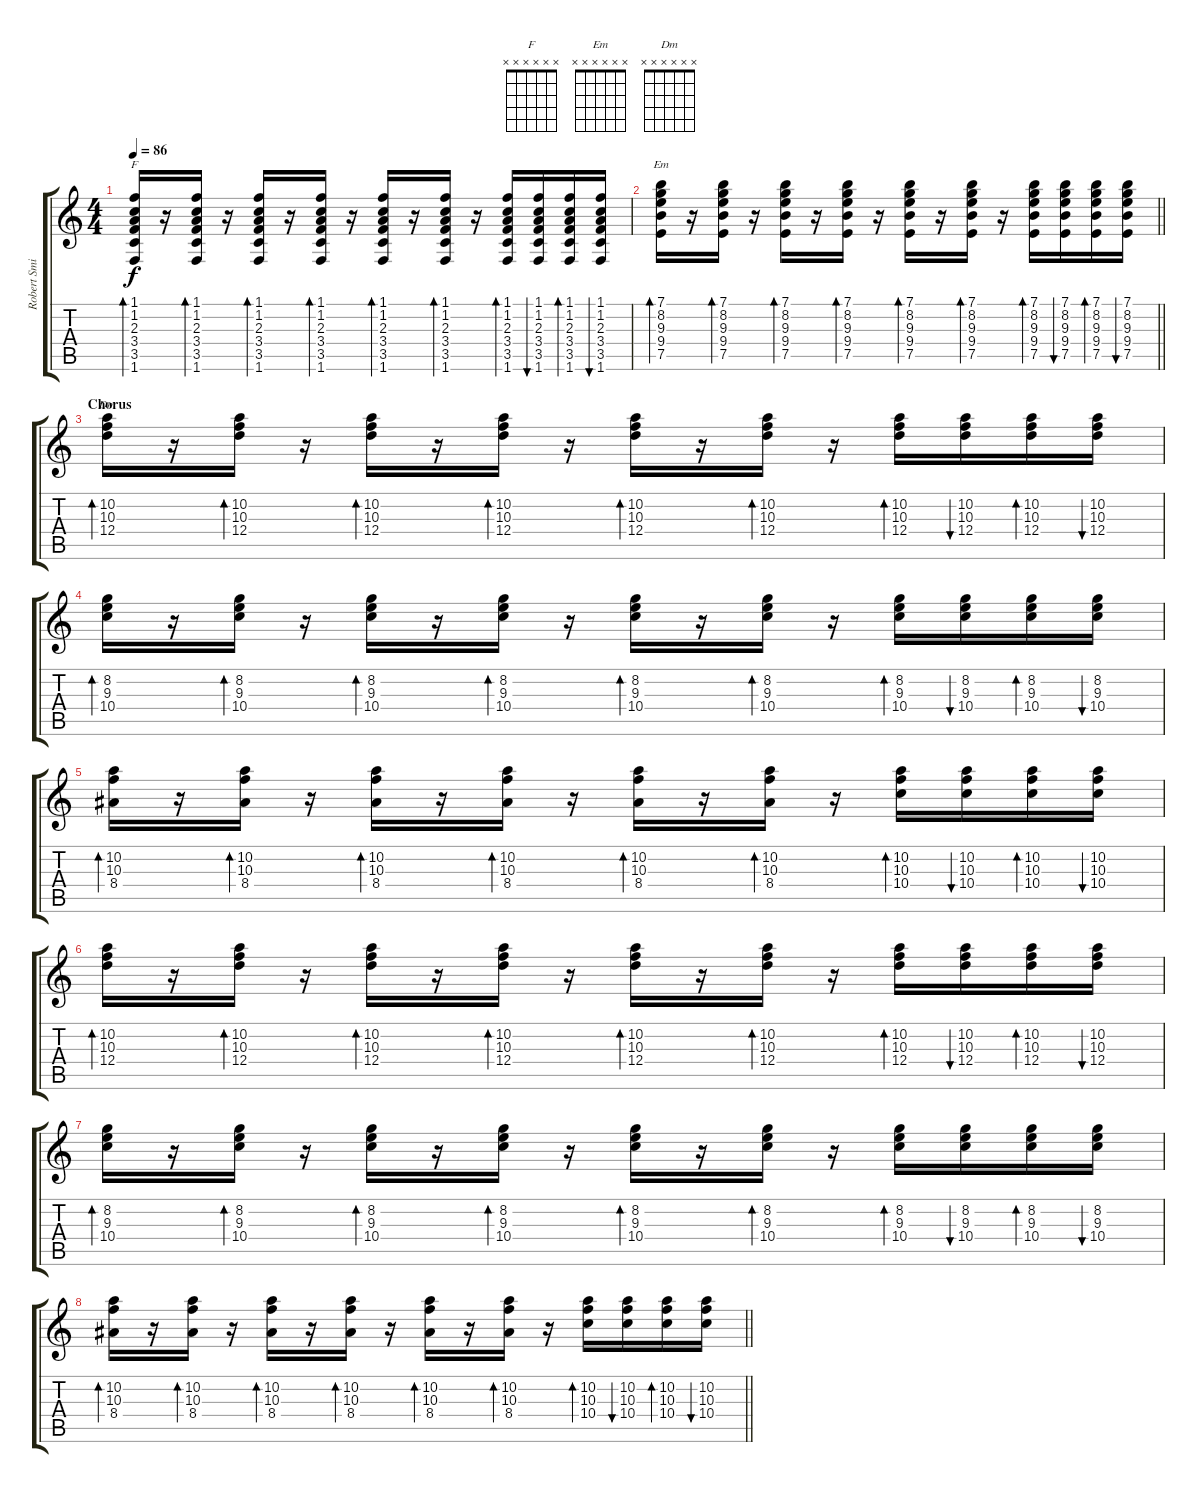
\track ("Robert Smith 1" "Robert Smi") {instrument electricguitarclean}
\staff {score tabs}
\tuning (E4 B3 G3 D3 A2 E2) {hide}
\chord ("F" x x x x x x)
\chord ("Em" x x x x x x)
\chord ("Dm" x x x x x x)
\ts (4 4)
\tempo 86
\clef g2
\ks c
(1.1 1.2 2.3 3.4 3.5 1.6).16{bd 30 ch "F" dy f} r.16 (1.1 1.2 2.3 3.4 3.5 1.6).16{bd 30} r.16 (1.1 1.2 2.3 3.4 3.5 1.6).16{bd 30} r.16 (1.1 1.2 2.3 3.4 3.5 1.6).16{bd 30} r.16 (1.1 1.2 2.3 3.4 3.5 1.6).16{bd 30} r.16 (1.1 1.2 2.3 3.4 3.5 1.6).16{bd 30} r.16 (1.1 1.2 2.3 3.4 3.5 1.6).16{bd 30} (1.1 1.2 2.3 3.4 3.5 1.6).16{bu 30} (1.1 1.2 2.3 3.4 3.5 1.6).16{bd 30} (1.1 1.2 2.3 3.4 3.5 1.6).16{bu 30} |
\barLineRight lightlight
(7.1 8.2 9.3 9.4 7.5).16{bd 30 ch "Em"} r.16 (7.1 8.2 9.3 9.4 7.5).16{bd 30} r.16 (7.1 8.2 9.3 9.4 7.5).16{bd 30} r.16 (7.1 8.2 9.3 9.4 7.5).16{bd 30} r.16 (7.1 8.2 9.3 9.4 7.5).16{bd 30} r.16 (7.1 8.2 9.3 9.4 7.5).16{bd 30} r.16 (7.1 8.2 9.3 9.4 7.5).16{bd 30} (7.1 8.2 9.3 9.4 7.5).16{bu 30} (7.1 8.2 9.3 9.4 7.5).16{bd 30} (7.1 8.2 9.3 9.4 7.5).16{bu 30} |
\section ("" "Chorus")
(10.2 10.3 12.4).16{bd 30 ch "Dm" instrument electricguitarclean} r.16 (10.2 10.3 12.4).16{bd 30} r.16 (10.2 10.3 12.4).16{bd 30} r.16 (10.2 10.3 12.4).16{bd 30} r.16 (10.2 10.3 12.4).16{bd 30} r.16 (10.2 10.3 12.4).16{bd 30} r.16 (10.2 10.3 12.4).16{bd 30} (10.2 10.3 12.4).16{bu 30} (10.2 10.3 12.4).16{bd 30} (10.2 10.3 12.4).16{bu 30} |
(8.2 9.3 10.4).16{bd 30} r.16 (8.2 9.3 10.4).16{bd 30} r.16 (8.2 9.3 10.4).16{bd 30} r.16 (8.2 9.3 10.4).16{bd 30} r.16 (8.2 9.3 10.4).16{bd 30} r.16 (8.2 9.3 10.4).16{bd 30} r.16 (8.2 9.3 10.4).16{bd 30} (8.2 9.3 10.4).16{bu 30} (8.2 9.3 10.4).16{bd 30} (8.2 9.3 10.4).16{bu 30} |
(10.2 10.3 8.4).16{bd 30} r.16 (10.2 10.3 8.4).16{bd 30} r.16 (10.2 10.3 8.4).16{bd 30} r.16 (10.2 10.3 8.4).16{bd 30} r.16 (10.2 10.3 8.4).16{bd 30} r.16 (10.2 10.3 8.4).16{bd 30} r.16 (10.2 10.3 10.4).16{bd 30} (10.2 10.3 10.4).16{bu 30} (10.2 10.3 10.4).16{bd 30} (10.2 10.3 10.4).16{bu 30} |
(10.2 10.3 12.4).16{bd 30} r.16 (10.2 10.3 12.4).16{bd 30} r.16 (10.2 10.3 12.4).16{bd 30} r.16 (10.2 10.3 12.4).16{bd 30} r.16 (10.2 10.3 12.4).16{bd 30} r.16 (10.2 10.3 12.4).16{bd 30} r.16 (10.2 10.3 12.4).16{bd 30} (10.2 10.3 12.4).16{bu 30} (10.2 10.3 12.4).16{bd 30} (10.2 10.3 12.4).16{bu 30} |
(8.2 9.3 10.4).16{bd 30} r.16 (8.2 9.3 10.4).16{bd 30} r.16 (8.2 9.3 10.4).16{bd 30} r.16 (8.2 9.3 10.4).16{bd 30} r.16 (8.2 9.3 10.4).16{bd 30} r.16 (8.2 9.3 10.4).16{bd 30} r.16 (8.2 9.3 10.4).16{bd 30} (8.2 9.3 10.4).16{bu 30} (8.2 9.3 10.4).16{bd 30} (8.2 9.3 10.4).16{bu 30} |
\barLineRight lightlight
(10.2 10.3 8.4).16{bd 30} r.16 (10.2 10.3 8.4).16{bd 30} r.16 (10.2 10.3 8.4).16{bd 30} r.16 (10.2 10.3 8.4).16{bd 30} r.16 (10.2 10.3 8.4).16{bd 30} r.16 (10.2 10.3 8.4).16{bd 30} r.16 (10.2 10.3 10.4).16{bd 30} (10.2 10.3 10.4).16{bu 30} (10.2 10.3 10.4).16{bd 30} (10.2 10.3 10.4).16{bu 30}
